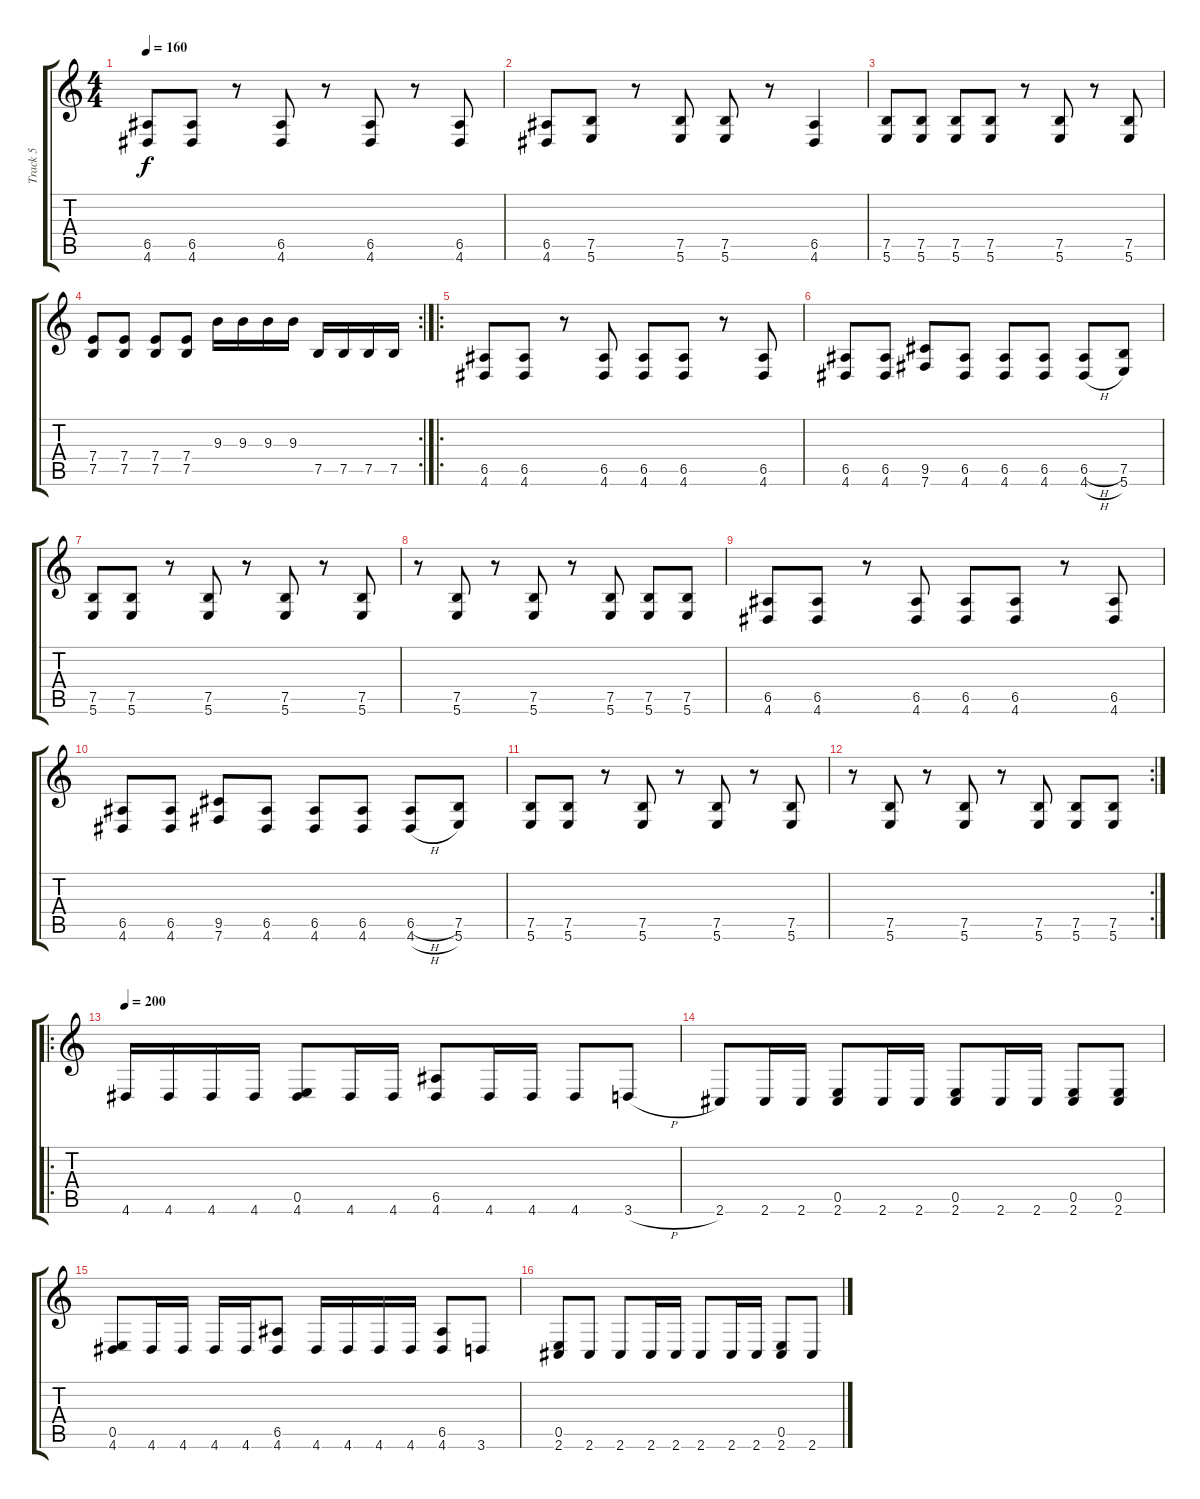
\track ("Track 5" "Track 5") {instrument distortionguitar}
\staff {score tabs}
\tuning (B3 Gb3 D3 A2 E2 B1) {hide}
\ts (4 4)
\tempo 160
\clef g2
\ks c
(6.5 4.6).8{dy f} (6.5 4.6).8 r.8 (6.5 4.6).8 r.8 (6.5 4.6).8 r.8 (6.5 4.6).8 |
(6.5 4.6).8 (7.5 5.6).8 r.8 (7.5 5.6).8 (7.5 5.6).8 r.8 (6.5 4.6).4 |
(7.5 5.6).8 (7.5 5.6).8 (7.5 5.6).8 (7.5 5.6).8 r.8 (7.5 5.6).8 r.8 (7.5 5.6).8 |
\rc 2
(7.4 7.5).8 (7.4 7.5).8 (7.4 7.5).8 (7.4 7.5).8 9.3.16 9.3.16 9.3.16 9.3.16 7.5.16 7.5.16 7.5.16 7.5.16 |
\ro
(6.5 4.6).8 (6.5 4.6).8 r.8 (6.5 4.6).8 (6.5 4.6).8 (6.5 4.6).8 r.8 (6.5 4.6).8 |
(6.5 4.6).8 (6.5 4.6).8 (9.5 7.6).8 (6.5 4.6).8 (6.5 4.6).8 (6.5 4.6).8 (6.5{h} 4.6{h}).8 (7.5 5.6).8 |
(7.5 5.6).8 (7.5 5.6).8 r.8 (7.5 5.6).8 r.8 (7.5 5.6).8 r.8 (7.5 5.6).8 |
r.8 (7.5 5.6).8 r.8 (7.5 5.6).8 r.8 (7.5 5.6).8 (7.5 5.6).8 (7.5 5.6).8 |
(6.5 4.6).8 (6.5 4.6).8 r.8 (6.5 4.6).8 (6.5 4.6).8 (6.5 4.6).8 r.8 (6.5 4.6).8 |
(6.5 4.6).8 (6.5 4.6).8 (9.5 7.6).8 (6.5 4.6).8 (6.5 4.6).8 (6.5 4.6).8 (6.5{h} 4.6{h}).8 (7.5 5.6).8 |
(7.5 5.6).8 (7.5 5.6).8 r.8 (7.5 5.6).8 r.8 (7.5 5.6).8 r.8 (7.5 5.6).8 |
\rc 2
r.8 (7.5 5.6).8 r.8 (7.5 5.6).8 r.8 (7.5 5.6).8 (7.5 5.6).8 (7.5 5.6).8 |
\ro
\tempo 200
4.6.16 4.6.16 4.6.16 4.6.16 (0.5 4.6).8 4.6.16 4.6.16 (6.5 4.6).8 4.6.16 4.6.16 4.6.8 3.6{h}.8 |
2.6.8 2.6.16 2.6.16 (0.5 2.6).8 2.6.16 2.6.16 (0.5 2.6).8 2.6.16 2.6.16 (0.5 2.6).8 (0.5 2.6).8 |
(0.5 4.6).8 4.6.16 4.6.16 4.6.16 4.6.16 (6.5 4.6).8 4.6.16 4.6.16 4.6.16 4.6.16 (6.5 4.6).8 3.6.8 |
(0.5 2.6).8 2.6.8 2.6.8 2.6.16 2.6.16 2.6.8 2.6.16 2.6.16 (0.5 2.6).8 2.6.8
